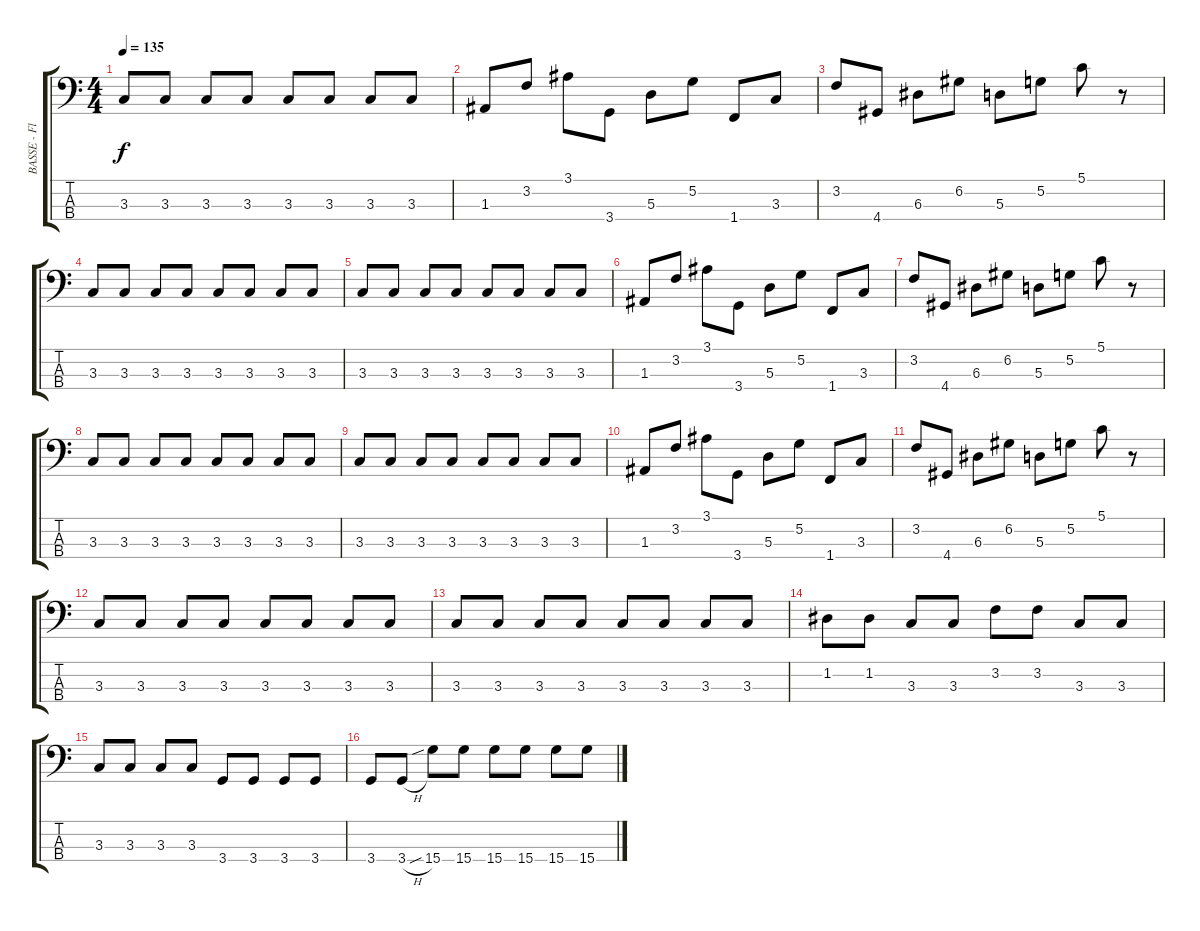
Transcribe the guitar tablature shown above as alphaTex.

\track ("BASSE - Flea" "BASSE - Fl") {instrument electricbassfinger}
\staff {score tabs}
\tuning (G2 D2 A1 E1) {hide}
\ts (4 4)
\tempo 135
\clef f4
\ks c
3.3.8{dy f} 3.3.8 3.3.8 3.3.8 3.3.8 3.3.8 3.3.8 3.3.8 |
1.3.8 3.2.8 3.1.8 3.4.8 5.3.8 5.2.8 1.4.8 3.3.8 |
3.2.8 4.4.8 6.3.8 6.2.8 5.3.8 5.2.8 5.1.8 r.8 |
3.3.8 3.3.8 3.3.8 3.3.8 3.3.8 3.3.8 3.3.8 3.3.8 |
3.3.8 3.3.8 3.3.8 3.3.8 3.3.8 3.3.8 3.3.8 3.3.8 |
1.3.8 3.2.8 3.1.8 3.4.8 5.3.8 5.2.8 1.4.8 3.3.8 |
3.2.8 4.4.8 6.3.8 6.2.8 5.3.8 5.2.8 5.1.8 r.8 |
3.3.8 3.3.8 3.3.8 3.3.8 3.3.8 3.3.8 3.3.8 3.3.8 |
3.3.8 3.3.8 3.3.8 3.3.8 3.3.8 3.3.8 3.3.8 3.3.8 |
1.3.8 3.2.8 3.1.8 3.4.8 5.3.8 5.2.8 1.4.8 3.3.8 |
3.2.8 4.4.8 6.3.8 6.2.8 5.3.8 5.2.8 5.1.8 r.8 |
3.3.8 3.3.8 3.3.8 3.3.8 3.3.8 3.3.8 3.3.8 3.3.8 |
3.3.8 3.3.8 3.3.8 3.3.8 3.3.8 3.3.8 3.3.8 3.3.8 |
1.2.8 1.2.8 3.3.8 3.3.8 3.2.8 3.2.8 3.3.8 3.3.8 |
3.3.8 3.3.8 3.3.8 3.3.8 3.4.8 3.4.8 3.4.8 3.4.8 |
3.4.8 3.4{h}.8 15.4{sib}.8 15.4.8 15.4.8 15.4.8 15.4.8 15.4.8
